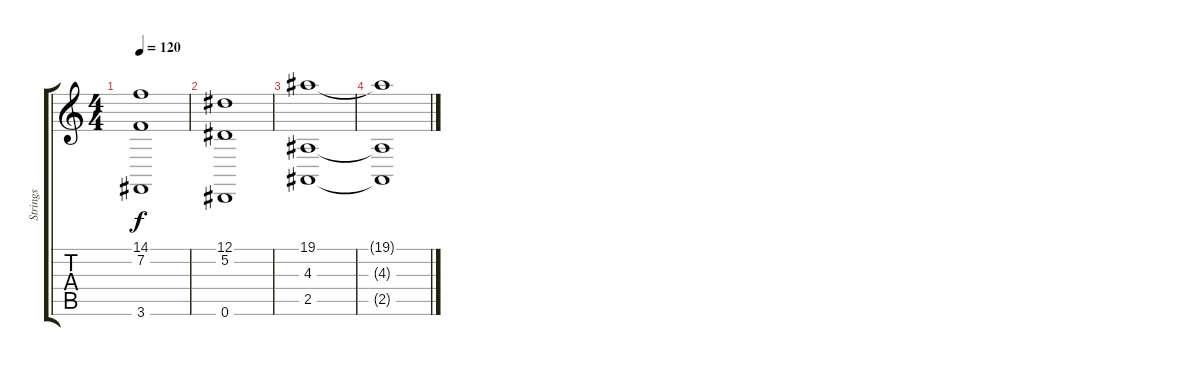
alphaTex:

\track ("Strings" "Strings") {instrument stringensemble2}
\staff {score tabs}
\tuning (Eb4 Bb3 Gb3 Db3 Ab2 Eb2) {hide}
\ts (4 4)
\tempo 120
\clef g2
\ks c
(14.1 7.2 3.6).1{dy f} |
(12.1 5.2 0.6).1 |
(19.1 4.3 2.5).1{volume 9} |
(19.1{t} 4.3{t} 2.5{t}).1
